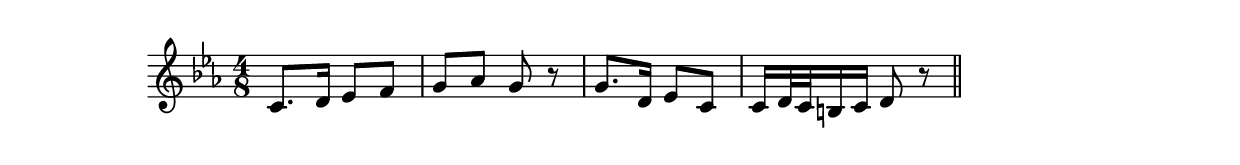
\version "2.19.49"
%{\header {
  title = "The Wolf"
  composer = "Froebel"
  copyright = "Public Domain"
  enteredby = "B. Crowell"
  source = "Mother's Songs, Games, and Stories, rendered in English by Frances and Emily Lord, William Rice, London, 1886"
}%}
\score{{\key c \minor
\time 4/8
%{\tempo 8=180
%}\relative c' {
  c8. d16 es8 f | g8 as g r | g8. d16 es8 c | c16 d32 c b16 c d8 r  
  \bar "||"
}
}}